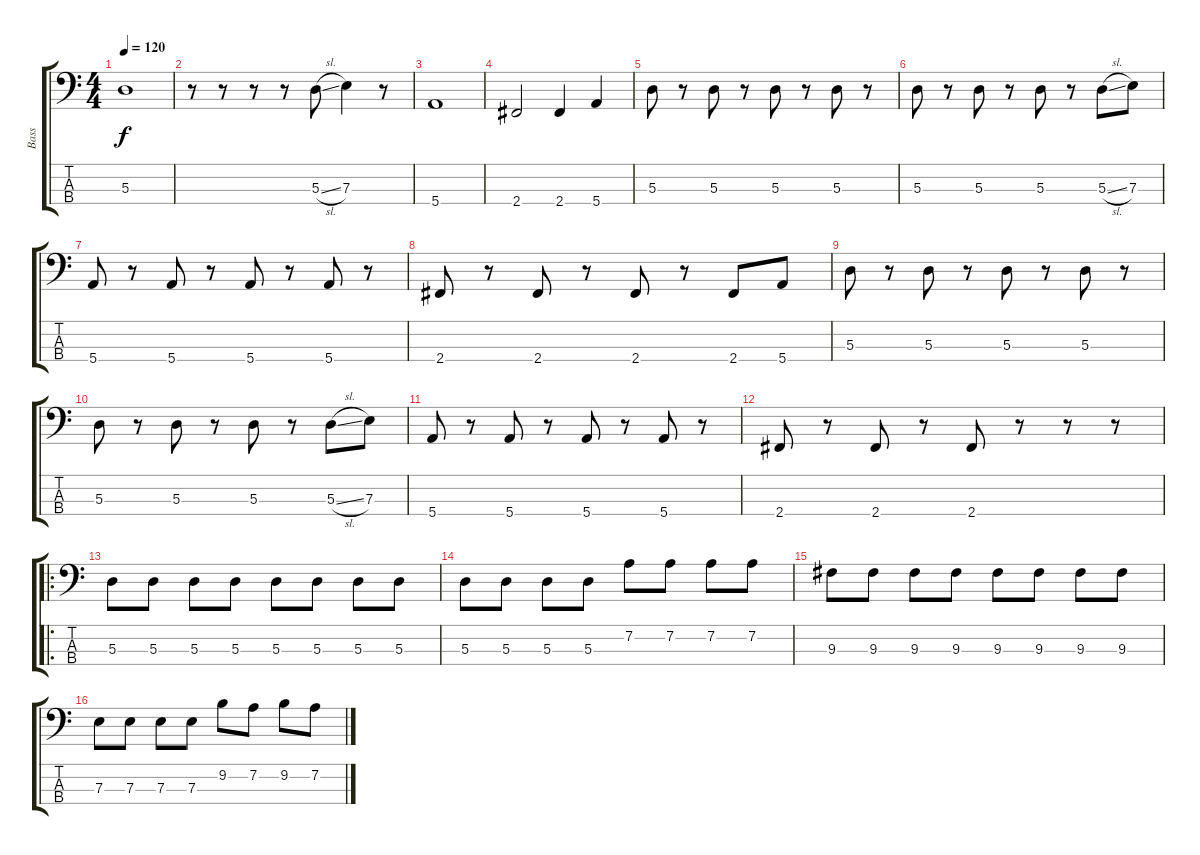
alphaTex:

\track ("Bass" "Bass") {instrument electricbassfinger}
\staff {score tabs}
\tuning (G2 D2 A1 E1) {hide}
\ts (4 4)
\tempo 120
\clef f4
\ks c
5.3.1{dy f} |
r.8 r.8 r.8 r.8 5.3{sl}.8 7.3.4 r.8 |
5.4.1 |
2.4.2 2.4.4 5.4.4 |
5.3.8 r.8 5.3.8 r.8 5.3.8 r.8 5.3.8 r.8 |
5.3.8 r.8 5.3.8 r.8 5.3.8 r.8 5.3{sl}.8 7.3.8 |
5.4.8 r.8 5.4.8 r.8 5.4.8 r.8 5.4.8 r.8 |
2.4.8 r.8 2.4.8 r.8 2.4.8 r.8 2.4.8 5.4.8 |
5.3.8 r.8 5.3.8 r.8 5.3.8 r.8 5.3.8 r.8 |
5.3.8 r.8 5.3.8 r.8 5.3.8 r.8 5.3{sl}.8 7.3.8 |
5.4.8 r.8 5.4.8 r.8 5.4.8 r.8 5.4.8 r.8 |
2.4.8 r.8 2.4.8 r.8 2.4.8 r.8 r.8 r.8 |
\ro
5.3.8 5.3.8 5.3.8 5.3.8 5.3.8 5.3.8 5.3.8 5.3.8 |
5.3.8 5.3.8 5.3.8 5.3.8 7.2.8 7.2.8 7.2.8 7.2.8 |
9.3.8 9.3.8 9.3.8 9.3.8 9.3.8 9.3.8 9.3.8 9.3.8 |
7.3.8 7.3.8 7.3.8 7.3.8 9.2.8 7.2.8 9.2.8 7.2.8
